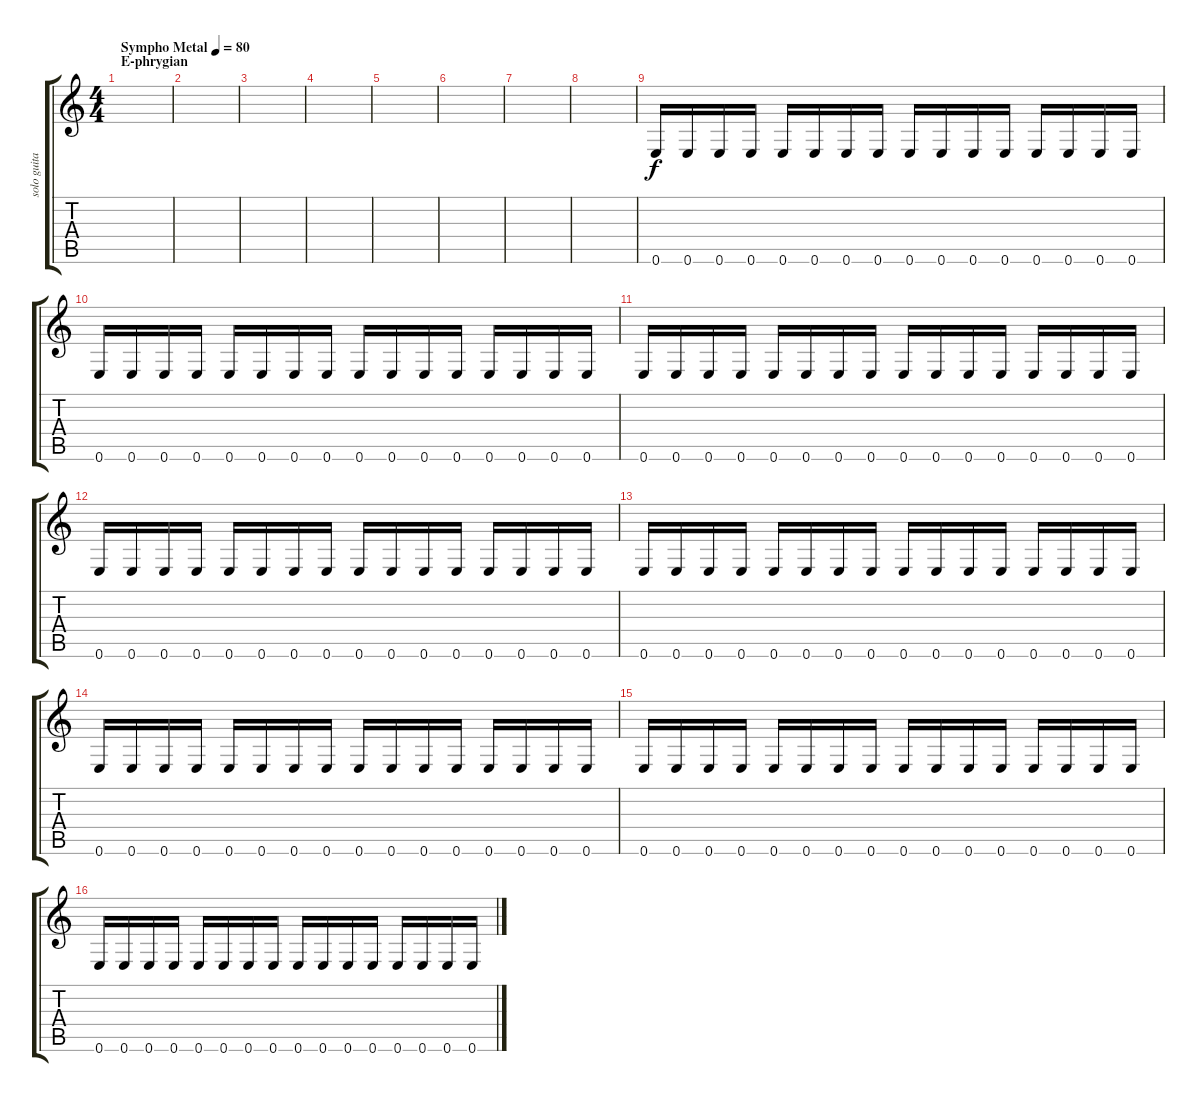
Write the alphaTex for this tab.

\track ("solo guitar" "solo guita") {instrument distortionguitar}
\staff {score tabs}
\tuning (E4 B3 G3 D3 A2 E2) {hide}
\ts (4 4)
\section ("" "E-phrygian")
\tempo (80 "Sympho Metal")
\clef g2
\ks c
|
|
|
|
|
|
|
|
0.6.16 0.6.16 0.6.16 0.6.16 0.6.16 0.6.16 0.6.16 0.6.16 0.6.16 0.6.16 0.6.16 0.6.16 0.6.16 0.6.16 0.6.16 0.6.16 |
0.6.16 0.6.16 0.6.16 0.6.16 0.6.16 0.6.16 0.6.16 0.6.16 0.6.16 0.6.16 0.6.16 0.6.16 0.6.16 0.6.16 0.6.16 0.6.16 |
0.6.16 0.6.16 0.6.16 0.6.16 0.6.16 0.6.16 0.6.16 0.6.16 0.6.16 0.6.16 0.6.16 0.6.16 0.6.16 0.6.16 0.6.16 0.6.16 |
0.6.16 0.6.16 0.6.16 0.6.16 0.6.16 0.6.16 0.6.16 0.6.16 0.6.16 0.6.16 0.6.16 0.6.16 0.6.16 0.6.16 0.6.16 0.6.16 |
0.6.16 0.6.16 0.6.16 0.6.16 0.6.16 0.6.16 0.6.16 0.6.16 0.6.16 0.6.16 0.6.16 0.6.16 0.6.16 0.6.16 0.6.16 0.6.16 |
0.6.16 0.6.16 0.6.16 0.6.16 0.6.16 0.6.16 0.6.16 0.6.16 0.6.16 0.6.16 0.6.16 0.6.16 0.6.16 0.6.16 0.6.16 0.6.16 |
0.6.16 0.6.16 0.6.16 0.6.16 0.6.16 0.6.16 0.6.16 0.6.16 0.6.16 0.6.16 0.6.16 0.6.16 0.6.16 0.6.16 0.6.16 0.6.16 |
0.6.16 0.6.16 0.6.16 0.6.16 0.6.16 0.6.16 0.6.16 0.6.16 0.6.16 0.6.16 0.6.16 0.6.16 0.6.16 0.6.16 0.6.16 0.6.16
